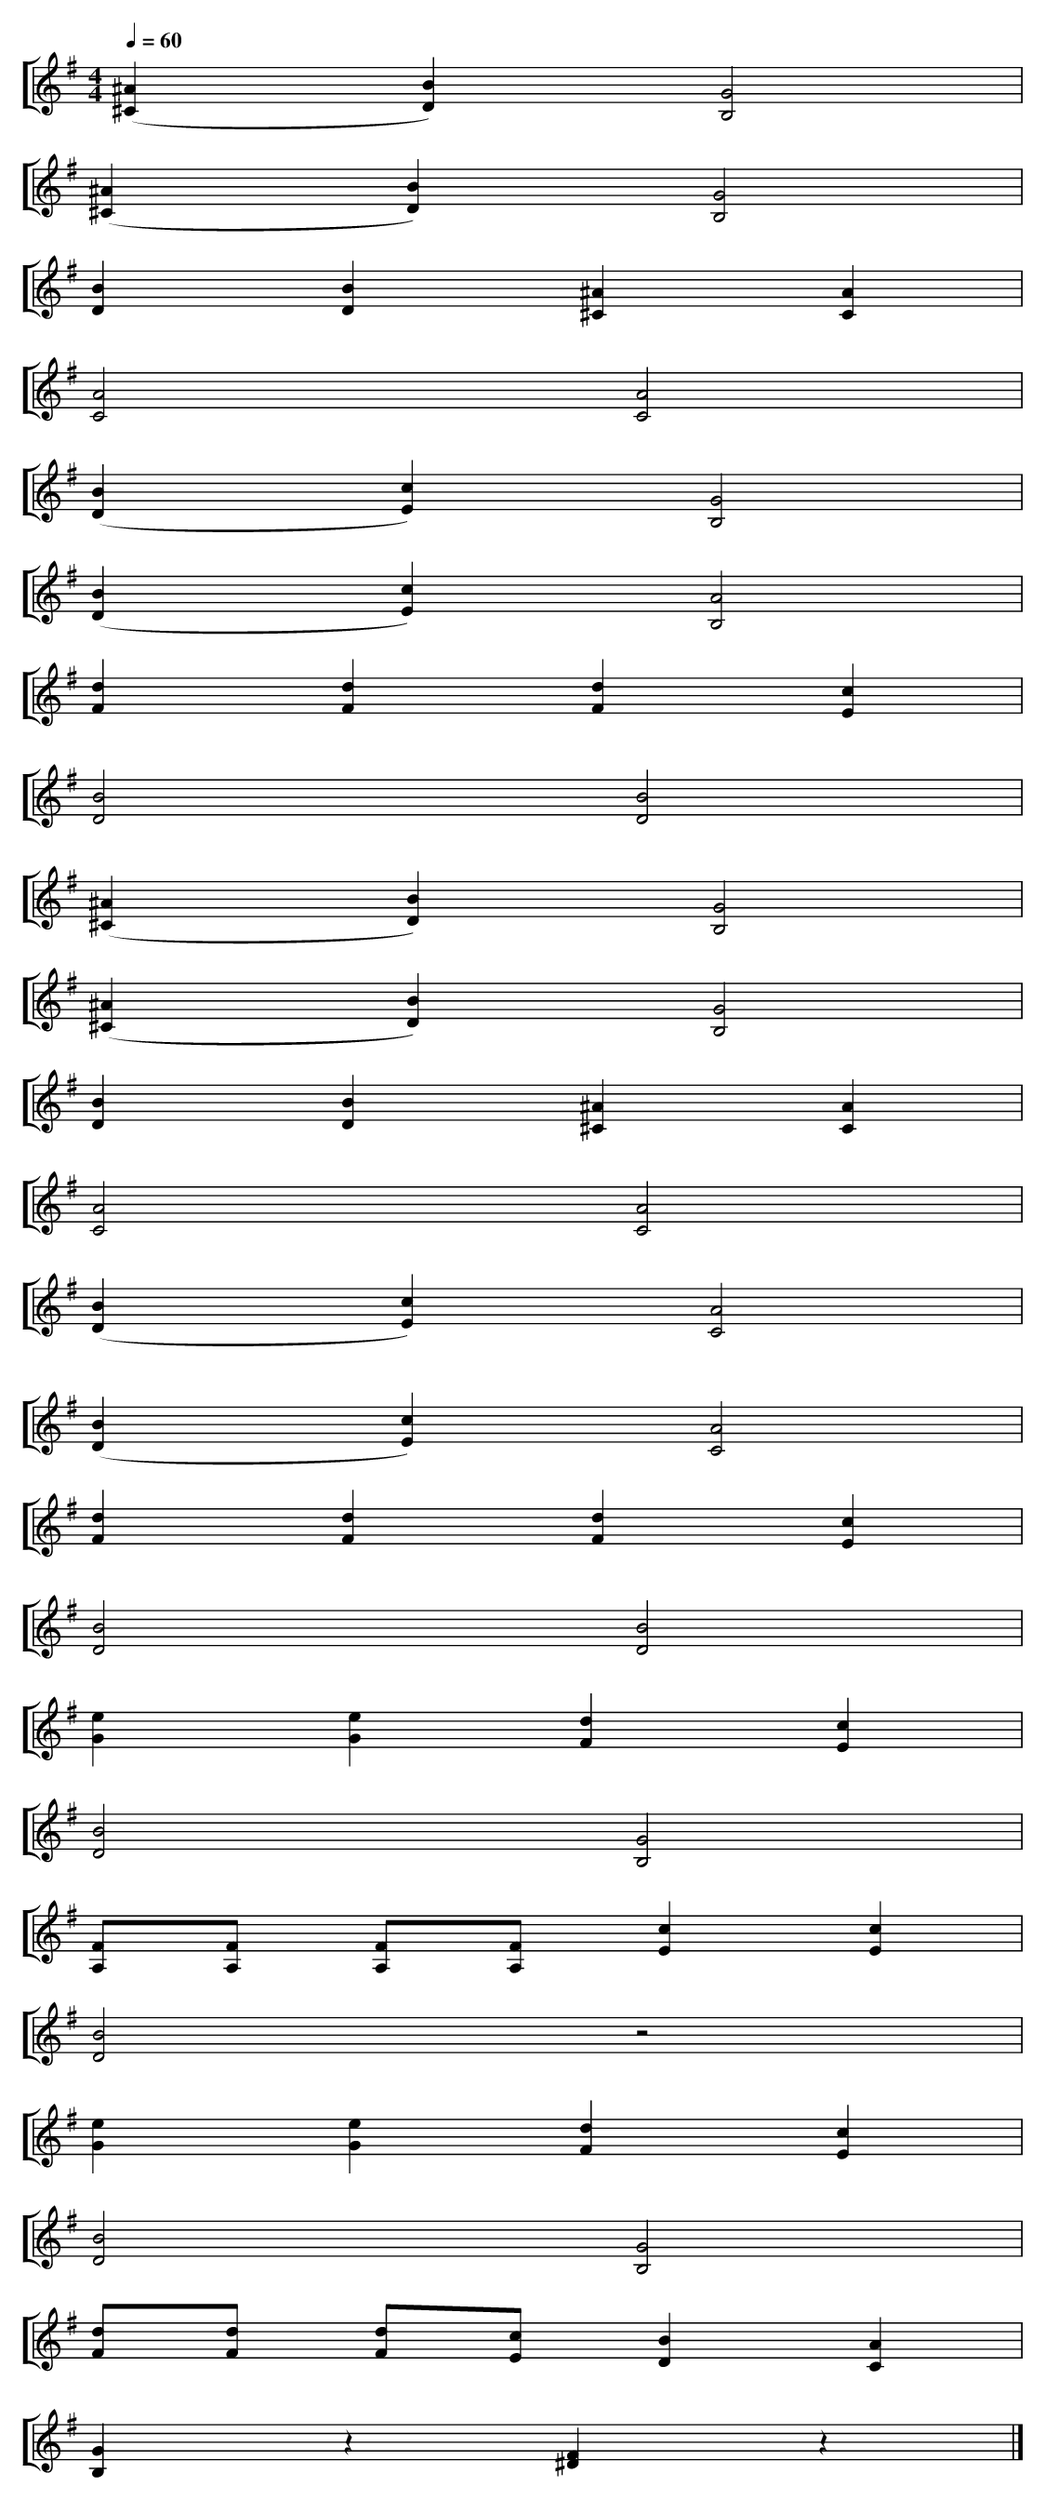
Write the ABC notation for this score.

X:1
T:
Q:1/4=60
M:4/4
L:1/4
%%staves [1]
K:G
V:1 clef=treble
M:4/4
L:1/4
K:G
([^C^A] [DB]) [B,2G2] |
([^C^A] [DB]) [B,2G2] |
[DB] [DB] [^C^A] [CA] |
[C2A2] [C2A2] |
([DB] [Ec]) [B,2G2] |
([DB] [Ec]) [B,2A2] |
[Fd] [Fd] [Fd] [Ec] |
[D2B2] [D2B2] |
([^C^A] [DB]) [B,2G2] |
([^C^A] [DB]) [B,2G2] |
[DB] [DB] [^C^A] [CA] |
[C2A2] [C2A2] |
([DB] [Ec]) [C2A2] |
([DB] [Ec]) [C2A2] |
[Fd] [Fd] [Fd] [Ec] |
[D2B2] [D2B2] |
[Ge] [Ge] [Fd] [Ec] |
[D2B2] [B,2G2] |
[A,/F/][A,/F/] [A,/F/][A,/F/] [Ec] [Ec] |
[D2B2] z2 |
[Ge] [Ge] [Fd] [Ec] |
[D2B2] [B,2G2] |
[F/d/][F/d/] [F/d/][E/c/] [DB] [CA] |
[B,G] z [^DF] z |]
